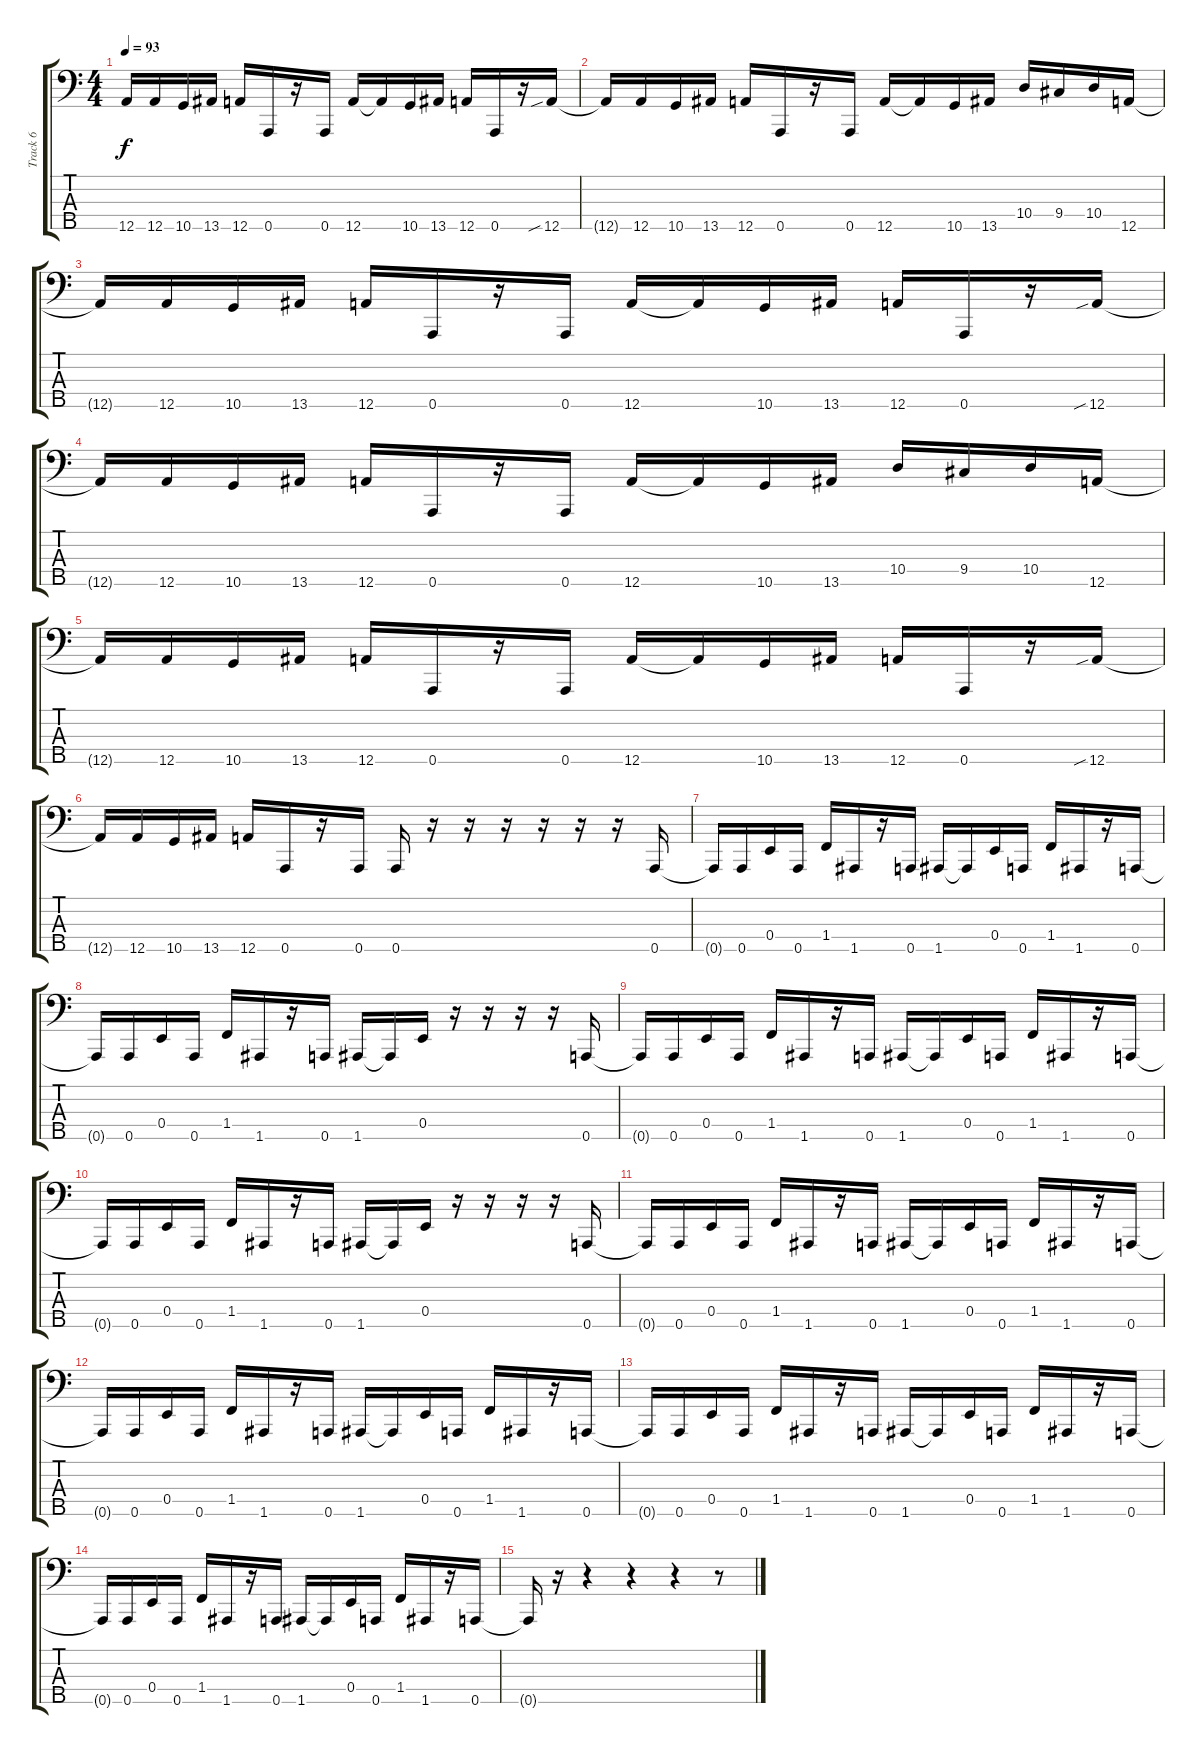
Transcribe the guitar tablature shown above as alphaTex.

\track ("Track 6" "Track 6") {instrument electricbasspick}
\staff {score tabs}
\tuning (G2 D2 A1 E1 A0) {hide}
\ts (4 4)
\tempo 93
\clef f4
\ks c
12.5{t}.16{dy f} 12.5.16 10.5.16 13.5.16 12.5.16 0.5.16 r.16 0.5.16 12.5.16 12.5{t}.16 10.5.16 13.5.16 12.5.16 0.5.16 r.16 12.5{sib}.16 |
12.5{t}.16 12.5.16 10.5.16 13.5.16 12.5.16 0.5.16 r.16 0.5.16 12.5.16 12.5{t}.16 10.5.16 13.5.16 10.4.16 9.4.16 10.4.16 12.5.16 |
12.5{t}.16 12.5.16 10.5.16 13.5.16 12.5.16 0.5.16 r.16 0.5.16 12.5.16 12.5{t}.16 10.5.16 13.5.16 12.5.16 0.5.16 r.16 12.5{sib}.16 |
12.5{t}.16 12.5.16 10.5.16 13.5.16 12.5.16 0.5.16 r.16 0.5.16 12.5.16 12.5{t}.16 10.5.16 13.5.16 10.4.16 9.4.16 10.4.16 12.5.16 |
12.5{t}.16 12.5.16 10.5.16 13.5.16 12.5.16 0.5.16 r.16 0.5.16 12.5.16 12.5{t}.16 10.5.16 13.5.16 12.5.16 0.5.16 r.16 12.5{sib}.16 |
12.5{t}.16 12.5.16 10.5.16 13.5.16 12.5.16 0.5.16 r.16 0.5.16 0.5.16 r.16 r.16 r.16 r.16 r.16 r.16 0.5.16 |
0.5{t}.16 0.5.16 0.4.16 0.5.16 1.4.16 1.5.16 r.16 0.5.16 1.5.16 1.5{t}.16 0.4.16 0.5.16 1.4.16 1.5.16 r.16 0.5.16 |
0.5{t}.16 0.5.16 0.4.16 0.5.16 1.4.16 1.5.16 r.16 0.5.16 1.5.16 1.5{t}.16 0.4.16 r.16 r.16 r.16 r.16 0.5.16 |
0.5{t}.16 0.5.16 0.4.16 0.5.16 1.4.16 1.5.16 r.16 0.5.16 1.5.16 1.5{t}.16 0.4.16 0.5.16 1.4.16 1.5.16 r.16 0.5.16 |
0.5{t}.16 0.5.16 0.4.16 0.5.16 1.4.16 1.5.16 r.16 0.5.16 1.5.16 1.5{t}.16 0.4.16 r.16 r.16 r.16 r.16 0.5.16 |
0.5{t}.16 0.5.16 0.4.16 0.5.16 1.4.16 1.5.16 r.16 0.5.16 1.5.16 1.5{t}.16 0.4.16 0.5.16 1.4.16 1.5.16 r.16 0.5.16 |
0.5{t}.16 0.5.16 0.4.16 0.5.16 1.4.16 1.5.16 r.16 0.5.16 1.5.16 1.5{t}.16 0.4.16 0.5.16 1.4.16 1.5.16 r.16 0.5.16 |
0.5{t}.16 0.5.16 0.4.16 0.5.16 1.4.16 1.5.16 r.16 0.5.16 1.5.16 1.5{t}.16 0.4.16 0.5.16 1.4.16 1.5.16 r.16 0.5.16 |
0.5{t}.16 0.5.16 0.4.16 0.5.16 1.4.16 1.5.16 r.16 0.5.16 1.5.16 1.5{t}.16 0.4.16 0.5.16 1.4.16 1.5.16 r.16 0.5.16 |
0.5{t}.16 r.16 r.4 r.4 r.4 r.8
